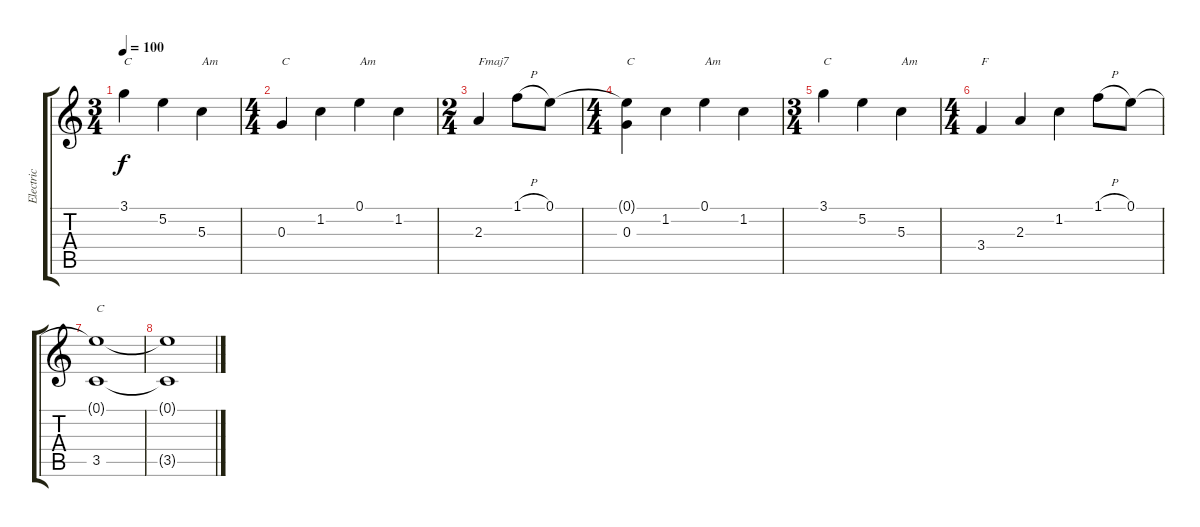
\track ("Electric" "Electric") {instrument overdrivenguitar}
\staff {score tabs}
\tuning (E4 B3 G3 D3 A2 E2) {hide}
\ts (3 4)
\tempo 100
\clef g2
\ks c
3.1.4{txt "C" dy f} 5.2.4 5.3.4{txt "Am"} |
\ts (4 4)
0.3.4{txt "C"} 1.2.4 0.1.4{txt "Am"} 1.2.4 |
\ts (2 4)
2.3.4{txt "Fmaj7"} 1.1{h}.8 0.1.8 |
\ts (4 4)
(0.1{t} 0.3).4{txt "C"} 1.2.4 0.1.4{txt "Am"} 1.2.4 |
\ts (3 4)
3.1.4{txt "C"} 5.2.4 5.3.4{txt "Am"} |
\ts (4 4)
3.4.4{txt "F"} 2.3.4 1.2.4 1.1{h}.8 0.1.8 |
(0.1{t} 3.5).1{txt "C"} |
(0.1{t} 3.5{t}).1
